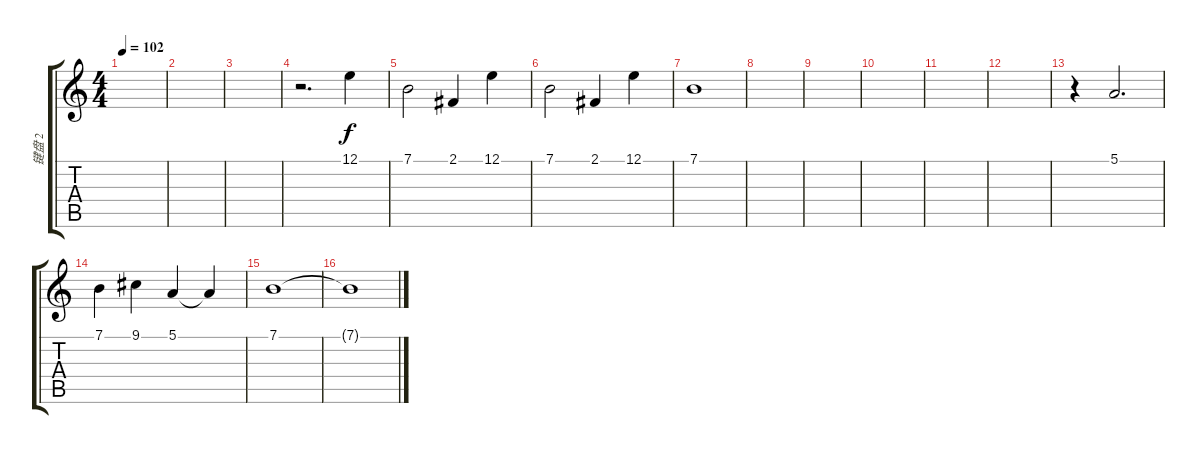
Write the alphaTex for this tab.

\track ("键盘 2" "键盘 2") {instrument stringensemble1}
\staff {score tabs}
\tuning (E4 B3 G3 D3 A2 E2) {hide}
\ts (4 4)
\tempo 102
\clef g2
\ks c
|
|
|
r.2{d} 12.1.4 |
7.1.2 2.1.4 12.1.4 |
7.1.2 2.1.4 12.1.4 |
7.1.1 |
|
|
|
|
|
r.4 5.1.2{d} |
7.1.4 9.1.4 5.1.4 5.1{t}.4 |
7.1.1 |
7.1{t}.1
